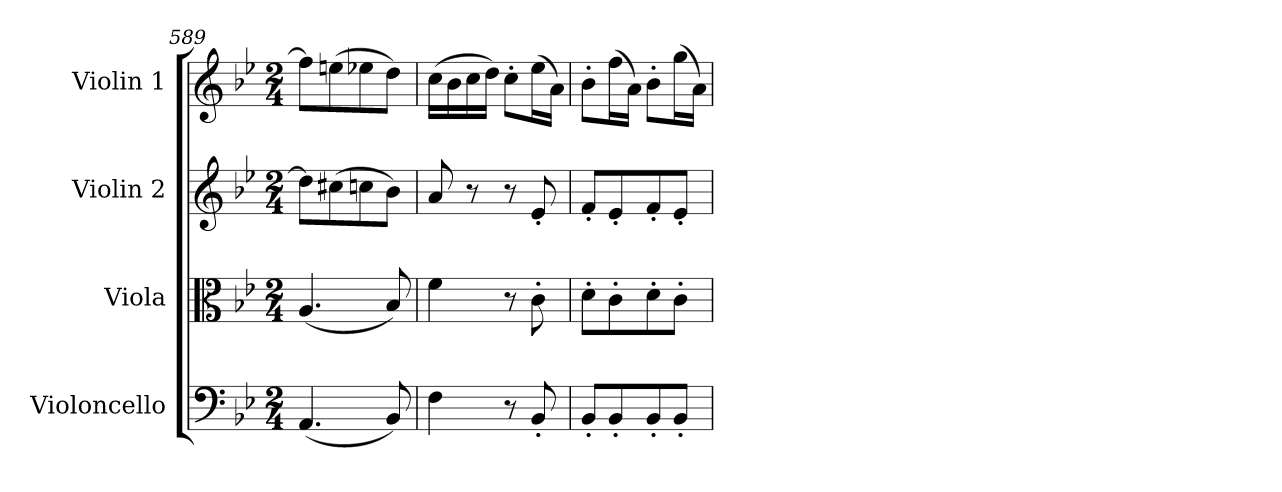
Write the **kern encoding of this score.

**kern	**kern	**kern	**kern
*part4	*part3	*part2	*part1
*staff4	*staff3	*staff2	*staff1
*I"Violoncello	*I"Viola	*I"Violin 2	*I"Violin 1
*I'Vc	*I'Vla	*I'Vln	*I'Vln
*clefF4	*clefC3	*clefG2	*clefG2
*k[b-e-]	*k[b-e-]	*k[b-e-]	*k[b-e-]
*M2/4	*M2/4	*M2/4	*M2/4
=589	=589	=589	=589
(<4.AA/	(<4.A/	8dd\L]	8ff\L]
.	.	(>8cc#X\	(>8een\
.	.	8ccn\	8ee-X\
8BB-/)	8B-/)	8b-\J)	8dd\J)
=590	=590	=590	=590
4F\	4f\	8a/	(>16cc\LL
.	.	.	16b-\
.	.	8r	16cc\
.	.	.	16dd\JJ)
8r	8r	8r	8cc'\L
8BB-'/	8c'\	8e-'/	(>16ee-\L
.	.	.	16a\JJ)
!!LO:LB:g=z
=591	=591	=591	=591
8BB-'/L	8d'\L	8f'/L	8b-'\L
8BB-'/	8c'\	8e-'/	(>16ff\L
.	.	.	16a\JJ)
8BB-'/	8d'\	8f'/	8b-'\L
8BB-'/J	8c'\J	8e-'/J	(>16gg\L
.	.	.	16a\JJ)
=	=	=	=
*-	*-	*-	*-
